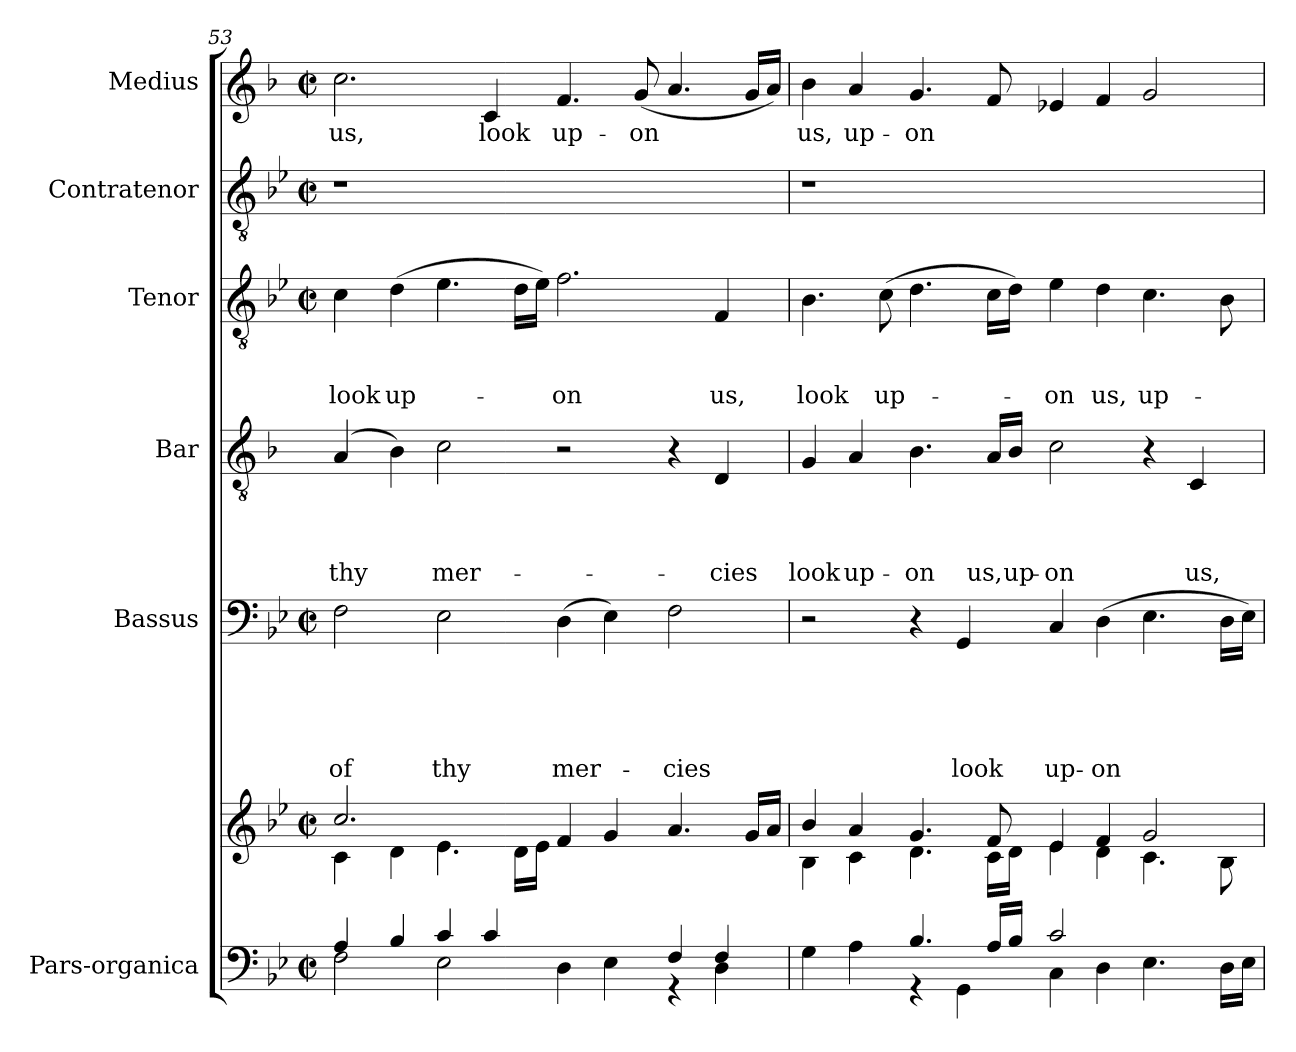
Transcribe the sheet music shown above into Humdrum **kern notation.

**kern	**kern	**kern	**text	**text	**text	**text	**text	**kern	**text	**text	**text	**text	**kern	**text	**text	**text	**kern	**kern	**text
*part6	*part6	*part5	*part5	*part5	*part5	*part5	*part5	*part4	*part4	*part4	*part4	*part4	*part3	*part3	*part3	*part3	*part2	*part1	*part1
*staff7	*staff6	*staff5	*staff5	*staff5	*staff5	*staff5	*staff5	*staff4	*staff4	*staff4	*staff4	*staff4	*staff3	*staff3	*staff3	*staff3	*staff2	*staff1	*staff1
*I"Pars-organica	*	*I"Bassus	*	*	*	*	*	*I"Bar	*	*	*	*	*I"Tenor	*	*	*	*I"Contratenor	*I"Medius	*
*	*	*I'B	*	*	*	*	*	*I'Bar	*	*	*	*	*I'T	*	*	*	*	*I'M	*
!!LO:PB:g=z
*clefF4	*clefG2	*clefF4	*	*	*	*	*	*clefGv2	*	*	*	*	*clefGv2	*	*	*	*clefGv2	*clefG2	*
*	*	*	*	*	*	*	*	*ITrd-3c-5	*	*	*	*	*ITrd-3c-5	*	*	*	*	*ITrd-3c-5	*
*k[b-e-]	*k[b-e-]	*k[b-e-]	*	*	*	*	*	*k[b-e-]	*	*	*	*	*k[b-e-a-]	*	*	*	*k[b-e-]	*k[b-e-]	*
*B-:	*B-:	*B-:	*	*	*	*	*	*B-:	*	*	*	*	*E-:	*	*	*	*B-:	*B-:	*
*M2/2	*M2/2	*M2/2	*	*	*	*	*	*	*	*	*	*	*M2/2	*	*	*	*M2/2	*M2/2	*
*met(c|)	*met(c|)	*met(c|)	*	*	*	*	*	*	*	*	*	*	*met(c|)	*	*	*	*met(c|)	*met(c|)	*
=53	=53	=53	=53	=53	=53	=53	=53	=53	=53	=53	=53	=53	=53	=53	=53	=53	=53	=53	=53
*^	*^	*	*	*	*	*	*	*	*	*	*	*	*	*	*	*	*	*	*
!	!	!	!	!	!	!	!	!	!LO:LY:b	!	!	!	!	!LO:LY:b	!	!	!	!LO:LY:b	!	!	!LO:LY:b
2F\	4A/	2.cc/	4c\	2F\	.	.	.	.	of	(4d/	.	.	.	thy	4f\	.	.	look	1r	2.ff\	us,
!	!	!	!	!	!	!	!	!	!	!	!	!	!	!	!	!	!	!LO:LY:b	!	!	!
.	4B-/	.	4d\	.	.	.	.	.	.	4e-\)	.	.	.	.	(>4g\	.	.	up-	.	.	.
!	!	!	!	!	!	!	!	!	!LO:LY:b	!	!	!	!	!LO:LY:b	!	!	!	!	!	!	!
2E-\	4c/	.	4.e-\	2E-\	.	.	.	.	thy	2f\	.	.	.	mer-	4.a-\	.	.	.	.	.	.
!	!	!	!	!	!	!	!	!	!	!	!	!	!	!	!	!	!	!	!	!	!LO:LY:b
.	4c/	1ryy	.	.	.	.	.	.	.	.	.	.	.	.	.	.	.	.	.	4f/	look
.	.	.	16d\LL	.	.	.	.	.	.	.	.	.	.	.	16g\LL	.	.	.	.	.	.
.	.	.	16e-\JJ	.	.	.	.	.	.	.	.	.	.	.	16a-\JJ)	.	.	.	.	.	.
!	!	!	!	!	!	!	!	!	!LO:LY:b	!	!	!	!	!	!	!	!	!LO:LY:b	!	!	!LO:LY:b
4D\	2ryy	.	4f/	(>4D\	.	.	.	.	mer-	2r	.	.	.	.	2.b-\	.	.	-on	1ryy	4.b-/	up-
4E-\	.	.	4g/	4E-\)	.	.	.	.	.	.	.	.	.	.	.	.	.	.	.	.	.
!	!	!	!	!	!	!	!	!	!	!	!	!	!	!	!	!	!	!	!	!	!LO:LY:b
.	.	.	.	.	.	.	.	.	.	.	.	.	.	.	.	.	.	.	.	(<8cc/	-on
!	!	!	!	!	!	!	!	!	!LO:LY:b	!	!	!	!	!	!	!	!	!	!	!	!
4rGG	4F/	.	4.a/	2F\	.	.	.	.	-cies	4r	.	.	.	.	.	.	.	.	.	4.dd/	.
!	!	!	!	!	!	!	!	!	!	!	!	!	!	!LO:LY:b	!	!	!	!LO:LY:b	!	!	!
4D\	4F/	4ryy	.	.	.	.	.	.	.	4G/	.	.	.	-cies	4B-/	.	.	us,	.	.	.
.	.	.	16g/LL	.	.	.	.	.	.	.	.	.	.	.	.	.	.	.	.	16cc/LL	.
.	.	.	16a/JJ	.	.	.	.	.	.	.	.	.	.	.	.	.	.	.	.	16dd/JJ)	.
=54	=54	=54	=54	=54	=54	=54	=54	=54	=54	=54	=54	=54	=54	=54	=54	=54	=54	=54	=54	=54	=54
!	!	!	!	!	!	!	!	!	!	!	!	!	!	!LO:LY:b	!	!	!	!LO:LY:b	!	!	!LO:LY:b
4G\	2ryy	4b-/	4B-\	2r	.	.	.	.	.	4c/	.	.	.	look	4.e-\	.	.	look	1r	4ee-\	us,
!	!	!	!	!	!	!	!	!	!	!	!	!	!	!LO:LY:b:rj	!	!	!	!	!	!	!LO:LY:b
4A\	.	4a/	4c\	.	.	.	.	.	.	4d/	.	.	.	up-	.	.	.	.	.	4dd/	up-
!	!	!	!	!	!	!	!	!	!	!	!	!	!	!	!	!	!	!LO:LY:b	!	!	!
.	.	.	.	.	.	.	.	.	.	.	.	.	.	.	(>8f\	.	.	up-	.	.	.
!	!	!	!	!	!	!	!	!	!	!	!	!	!	!LO:LY:b	!	!	!	!	!	!	!LO:LY:b
4rGG	4.B-/	4.g/	4.d\	4r	.	.	.	.	.	4.e-\	.	.	.	-on	4.g\	.	.	.	.	4.cc/	-on
!	!	!	!	!	!	!	!	!	!LO:LY:b	!	!	!	!	!	!	!	!	!	!	!	!
4GG\	.	.	.	4GG/	.	.	.	.	look	.	.	.	.	.	.	.	.	.	.	.	.
!	!	!	!	!	!	!	!	!	!	!	!	!	!	!LO:LY:b	!	!	!	!	!	!	!
.	16A/LL	8f/	16c\LL	.	.	.	.	.	.	16d/LL	.	.	.	us,	16f\LL	.	.	.	.	8b-/	.
!	!	!	!	!	!	!	!	!	!	!	!	!	!	!LO:LY:b:rj	!	!	!	!	!	!	!
.	16B-/JJ	.	16d\JJ	.	.	.	.	.	.	16e-/JJ	.	.	.	up-	16g\JJ)	.	.	.	.	.	.
!	!	!	!	!	!	!	!	!	!LO:LY:b	!	!	!	!	!LO:LY:b	!	!	!	!LO:LY:b	!	!	!
4C\	2c/	4e-/	4e-\	4C/	.	.	.	.	up-	2f\	.	.	.	-on	4a-\	.	.	-on	1ryy	4a-/	.
!	!	!	!	!	!	!	!	!	!LO:LY:b	!	!	!	!	!	!	!	!	!LO:LY:b	!	!	!
4D\	.	4f/	4d\	(>4D\	.	.	.	.	-on	.	.	.	.	.	4g\	.	.	us,	.	4b-/	.
!	!	!	!	!	!	!	!	!	!	!	!	!	!	!	!	!	!	!LO:LY:b:rj	!	!	!
4.E-\	2ryy	2g/	4.c\	4.E-\	.	.	.	.	.	4r	.	.	.	.	4.f\	.	.	up-	.	2cc/	.
!	!	!	!	!	!	!	!	!	!	!	!	!	!	!LO:LY:b	!	!	!	!	!	!	!
.	.	.	.	.	.	.	.	.	.	4F/	.	.	.	us,	.	.	.	.	.	.	.
16D\LL	.	.	8B-\	16D\LL	.	.	.	.	.	.	.	.	.	.	8e-\	.	.	.	.	.	.
16E-\JJ	.	.	.	16E-\JJ)	.	.	.	.	.	.	.	.	.	.	.	.	.	.	.	.	.
*v	*v	*	*	*	*	*	*	*	*	*	*	*	*	*	*	*	*	*	*	*	*
*	*v	*v	*	*	*	*	*	*	*	*	*	*	*	*	*	*	*	*	*	*
=	=	=	=	=	=	=	=	=	=	=	=	=	=	=	=	=	=	=	=
*-	*-	*-	*-	*-	*-	*-	*-	*-	*-	*-	*-	*-	*-	*-	*-	*-	*-	*-	*-
